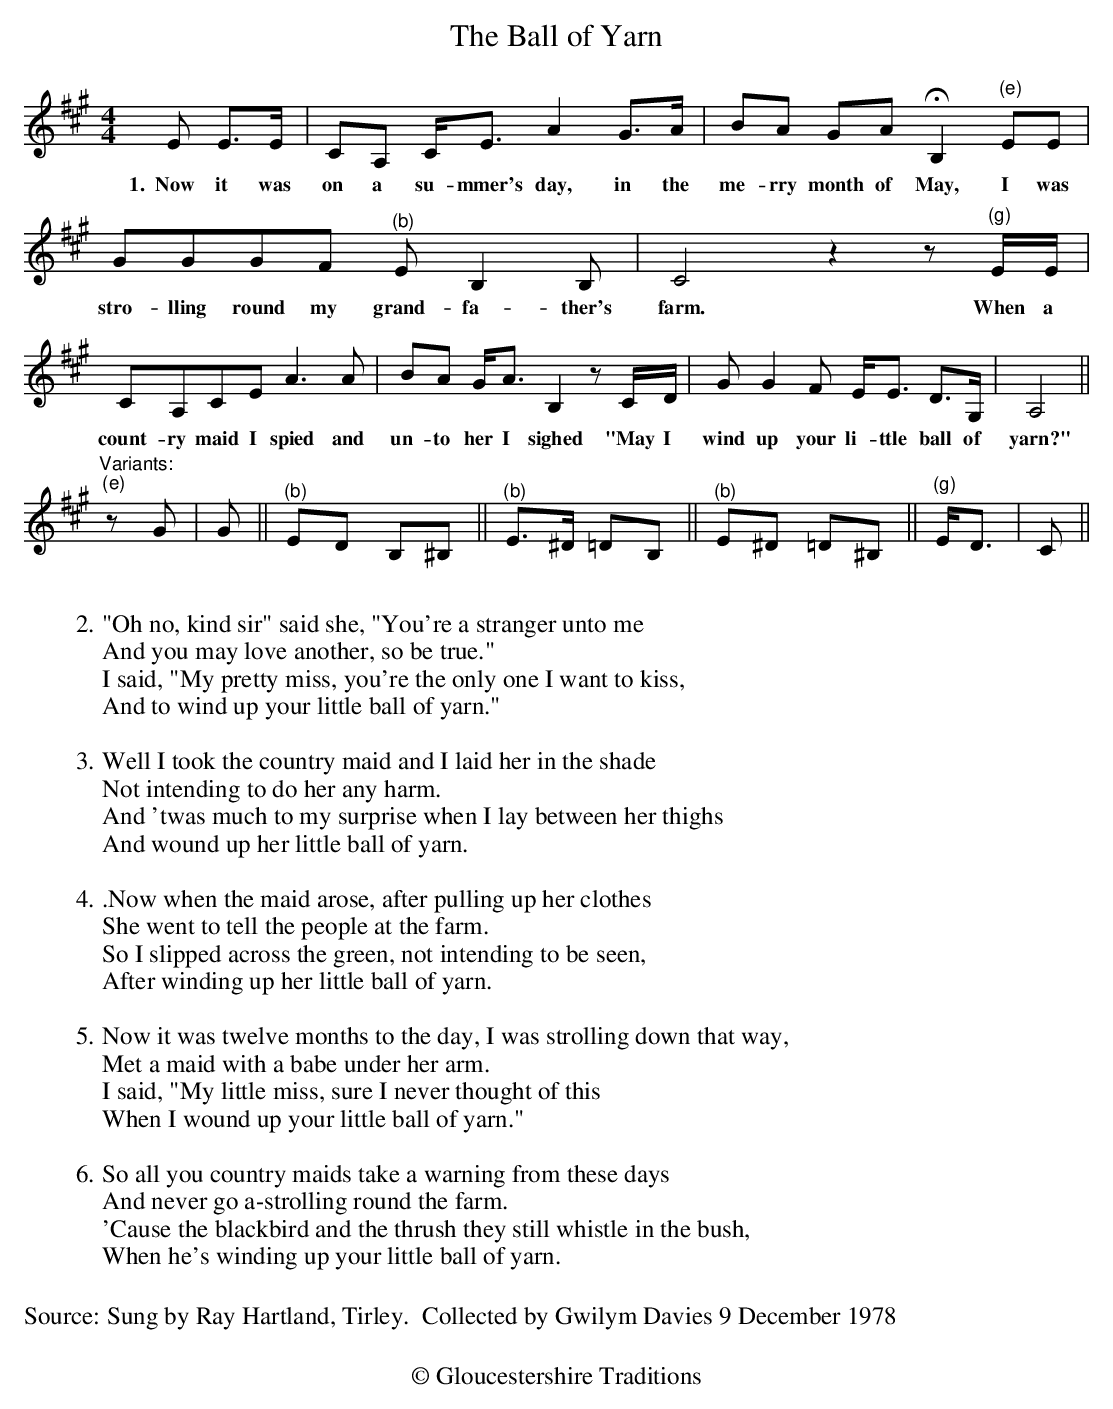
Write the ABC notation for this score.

X:1
T:The Ball of Yarn
M:4/4
L:1/4
K:Amaj
E/2 E/2>E/2|C/2A,/2 C/2<E/2 A G/2>A/2|B/2A/2 G/2A/2 HB,"(e)"E/2E/2|
w:1.~~Now it was on a su-mmer's day, in the me-rry month of May,  I was
G/2G/2G/2F/2 "^(b)"E/2B,B,/2|C2zz/2"(g)"E/4E/4|
w:stro-lling round my grand-fa-ther's  farm. When a
C/2A,/2C/2E/2A>A|B/2A/2 G/2<A/2B,z/2C/4D/4|G/2GF/2 E/2<E/2 D/2>G,/2|A,2||
w:count-ry maid I spied and un-to her I sighed "May I wind up your li-ttle ball of yarn?"
"Variants:""(e)"z/2G/2|G/2 || "^(b)"E/2D/2 B,/2^B,/2||"^(b)"E/2>^D/2 =D/2B,/2||"^(b)"E/2^D/2 =D/2^B,/2||"(g)"E/2<D/2|C/2||
W:
W:2.  "Oh no, kind sir" said she, "You're a stranger unto me
W:And you may love another, so be true."
W:I said, "My pretty miss, you're the only one I want to kiss,
W:And to wind up your little ball of yarn."
W:
W:3.  Well I took the country maid and I laid her in the shade
W:Not intending to do her any harm.
W:And 'twas much to my surprise when I lay between her thighs
W:And wound up her little ball of yarn.
W:
W:4..Now when the maid arose, after pulling up her clothes
W:She went to tell the people at the farm.
W:So I slipped across the green, not intending to be seen,
W:After winding up her little ball of yarn.
W:
W:5. Now it was twelve months to the day, I was strolling down that way,
W:Met a maid with a babe under her arm.
W:I said, "My little miss, sure I never thought of this
W:When I wound up your little ball of yarn."
W:
W:6.  So all you country maids take a warning from these days
W:And never go a-strolling round the farm.
W:'Cause the blackbird and the thrush they still whistle in the bush,
W:When he's winding up your little ball of yarn.
W:
